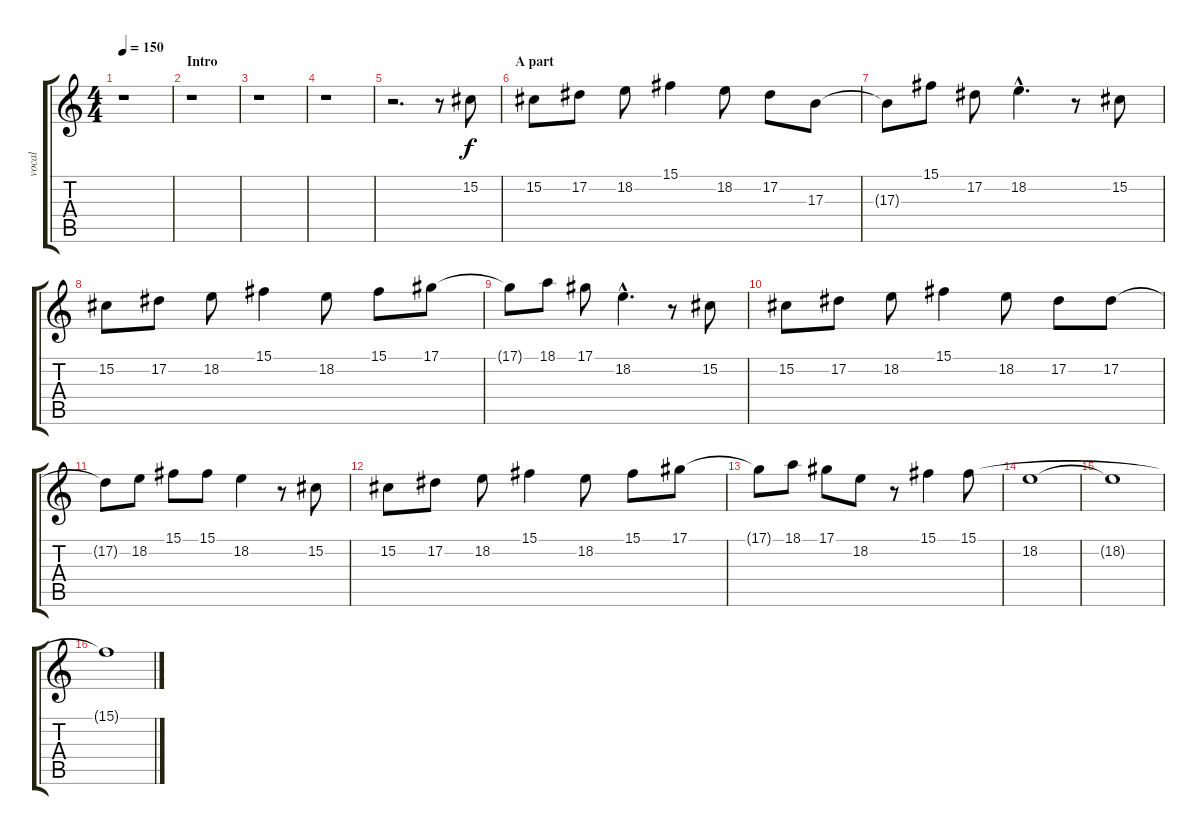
\track ("vocal" "vocal") {instrument flute}
\staff {score tabs}
\tuning (Eb4 Bb3 Gb3 Db3 Ab2 Eb2) {hide}
\ts (4 4)
\tempo 150
\clef g2
\ks c
r.1{dy f instrument flute} |
\section ("" "Intro")
r.1 |
r.1 |
r.1 |
r.2{d} r.8 15.2.8 |
\section ("" "A part")
15.2.8 17.2.8 18.2.8 15.1.4 18.2.8 17.2.8 17.3.8 |
17.3{t}.8 15.1.8 17.2.8 18.2{hac}.4{d} r.8 15.2.8 |
15.2.8 17.2.8 18.2.8 15.1.4 18.2.8 15.1.8 17.1.8 |
17.1{t}.8 18.1.8 17.1.8 18.2{hac}.4{d} r.8 15.2.8 |
15.2.8 17.2.8 18.2.8 15.1.4 18.2.8 17.2.8 17.2.8 |
17.2{t}.8 18.2.8 15.1.8 15.1.8 18.2.4 r.8 15.2.8 |
15.2.8 17.2.8 18.2.8 15.1.4 18.2.8 15.1.8 17.1.8 |
17.1{t}.8 18.1.8 17.1.8 18.2.8 r.8 15.1.4 15.1.8 |
18.2.1 |
18.2{t}.1 |
15.1{t}.1
